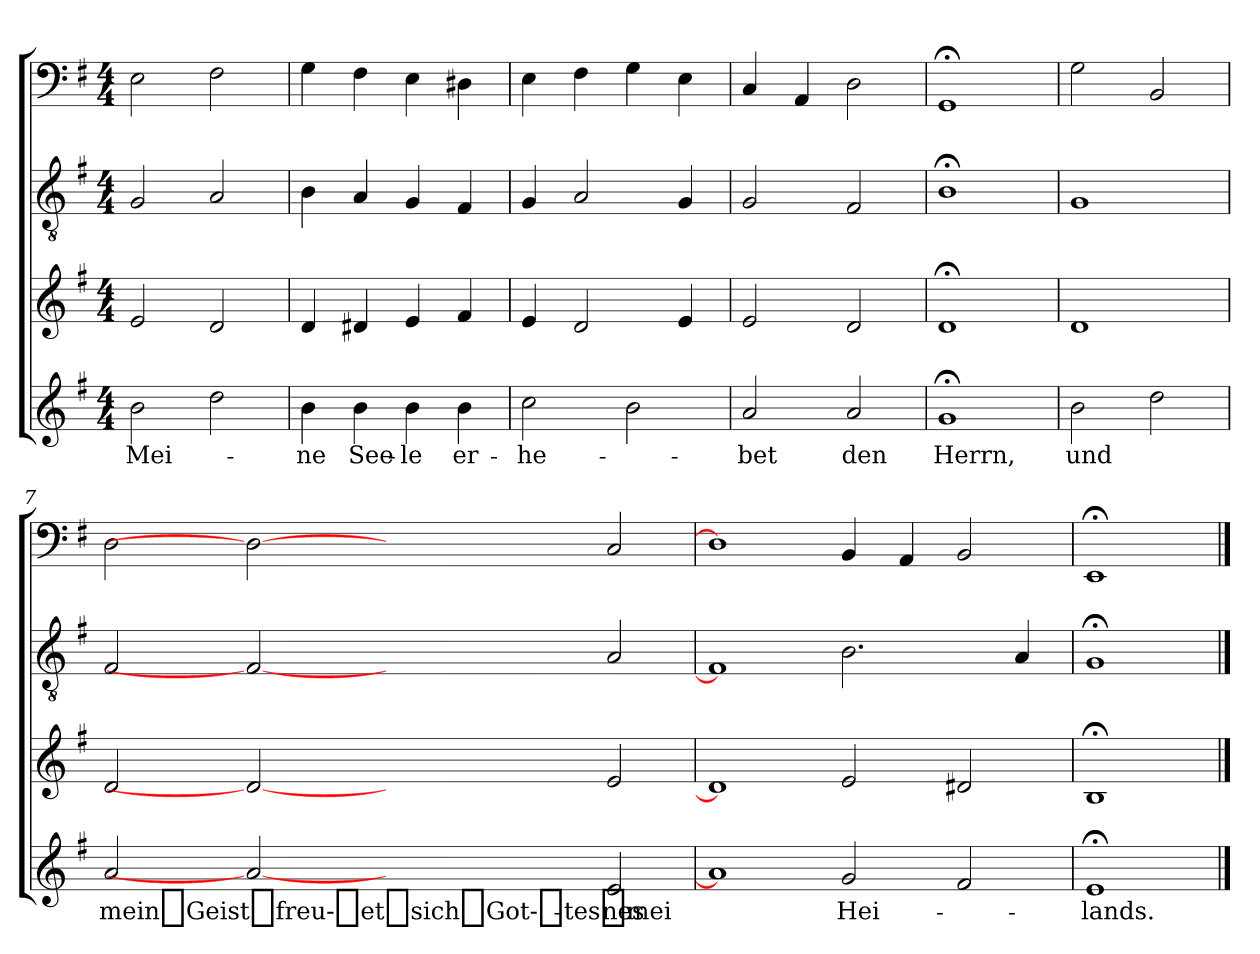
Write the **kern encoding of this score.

**kern	**text	**kern	**kern	**kern
*part4	*part4	*part3	*part2	*part1
*staff4	*staff4	*staff3	*staff2	*staff1
*clefG2	*	*clefG2	*clefGv2	*clefF4
*k[f#]	*	*k[f#]	*k[f#]	*k[f#]
*G:	*	*G:	*G:	*G:
*M4/4	*	*M4/4	*M4/4	*M4/4
=1	=1	=1	=1	=1
2b	Mei-	2e	2G	2E
2dd	.	2d	2A	2F#
=2	=2	=2	=2	=2
4b	-ne	4d	4B	4G
4b	See-	4d#X	4A	4F#
4b	-le	4e	4G	4E
4b	er-	4f#	4F#	4D#X
=3	=3	=3	=3	=3
2cc	-he-	4e	4G	4E
.	.	2d	2A	4F#
2b	.	.	.	4G
.	.	4e	4G	4E
=4	=4	=4	=4	=4
2a	-bet	2e	2G	4C
.	.	.	.	4AA
2a	den	2d	2F#	2D
=5	=5	=5	=5	=5
1g;<	Herrn,	1d;<	1B;<	1GG;<
=6	=6	=6	=6	=6
2b	und	1d	1G	2G
2dd	.	.	.	2BB
=7	=7	=7	=7	=7
2a	mein_Geist_freu-_et_sich_Got-_tes_mei-	2d	2F#	2D
2a_	.	2d_	2F#_	2D_
1ryy	.	1ryy	1ryy	1ryy
2e	-nes	2e	2A	2C
=8	=8	=8	=8	=8
1a]	.	1d]	1F#]	1D]
2g	Hei-	2e	2.B	4BB
.	.	.	.	4AA
2f#	.	2d#X	.	2BB
.	.	.	4A	.
=9	=9	=9	=9	=9
1e;<	-lands.	1B;<	1G;<	1EE;<
==	==	==	==	==
*-	*-	*-	*-	*-
